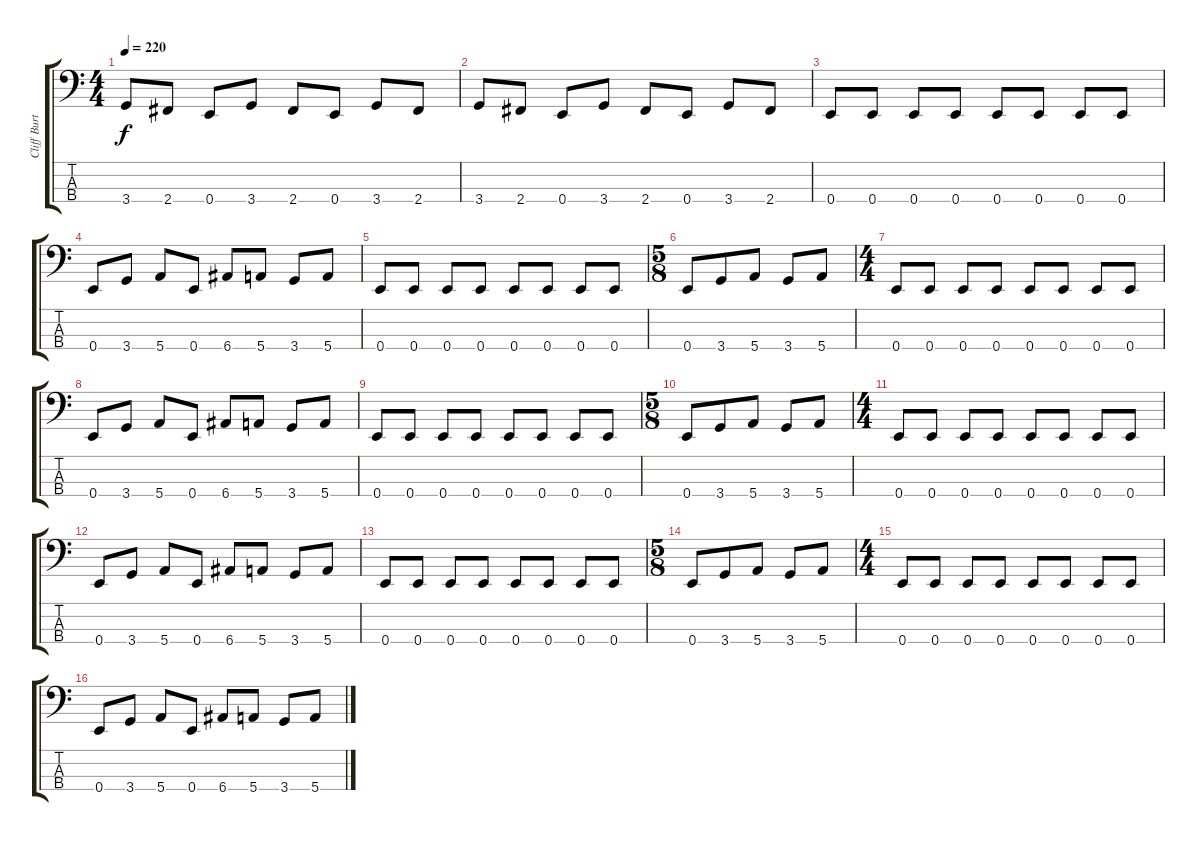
\track ("Cliff Burtom (Bassguitar)" "Cliff Burt") {instrument electricbassfinger}
\staff {score tabs}
\tuning (G2 D2 A1 E1) {hide}
\ts (4 4)
\tempo 220
\clef f4
\ks c
3.4.8{dy f} 2.4.8 0.4.8 3.4.8 2.4.8 0.4.8 3.4.8 2.4.8 |
3.4.8 2.4.8 0.4.8 3.4.8 2.4.8 0.4.8 3.4.8 2.4.8 |
0.4.8 0.4.8 0.4.8 0.4.8 0.4.8 0.4.8 0.4.8 0.4.8 |
0.4.8 3.4.8 5.4.8 0.4.8 6.4.8 5.4.8 3.4.8 5.4.8 |
0.4.8 0.4.8 0.4.8 0.4.8 0.4.8 0.4.8 0.4.8 0.4.8 |
\ts (5 8)
0.4.8 3.4.8 5.4.8 3.4.8 5.4.8 |
\ts (4 4)
0.4.8 0.4.8 0.4.8 0.4.8 0.4.8 0.4.8 0.4.8 0.4.8 |
0.4.8 3.4.8 5.4.8 0.4.8 6.4.8 5.4.8 3.4.8 5.4.8 |
0.4.8 0.4.8 0.4.8 0.4.8 0.4.8 0.4.8 0.4.8 0.4.8 |
\ts (5 8)
0.4.8 3.4.8 5.4.8 3.4.8 5.4.8 |
\ts (4 4)
0.4.8 0.4.8 0.4.8 0.4.8 0.4.8 0.4.8 0.4.8 0.4.8 |
0.4.8 3.4.8 5.4.8 0.4.8 6.4.8 5.4.8 3.4.8 5.4.8 |
0.4.8 0.4.8 0.4.8 0.4.8 0.4.8 0.4.8 0.4.8 0.4.8 |
\ts (5 8)
0.4.8 3.4.8 5.4.8 3.4.8 5.4.8 |
\ts (4 4)
0.4.8 0.4.8 0.4.8 0.4.8 0.4.8 0.4.8 0.4.8 0.4.8 |
0.4.8 3.4.8 5.4.8 0.4.8 6.4.8 5.4.8 3.4.8 5.4.8
